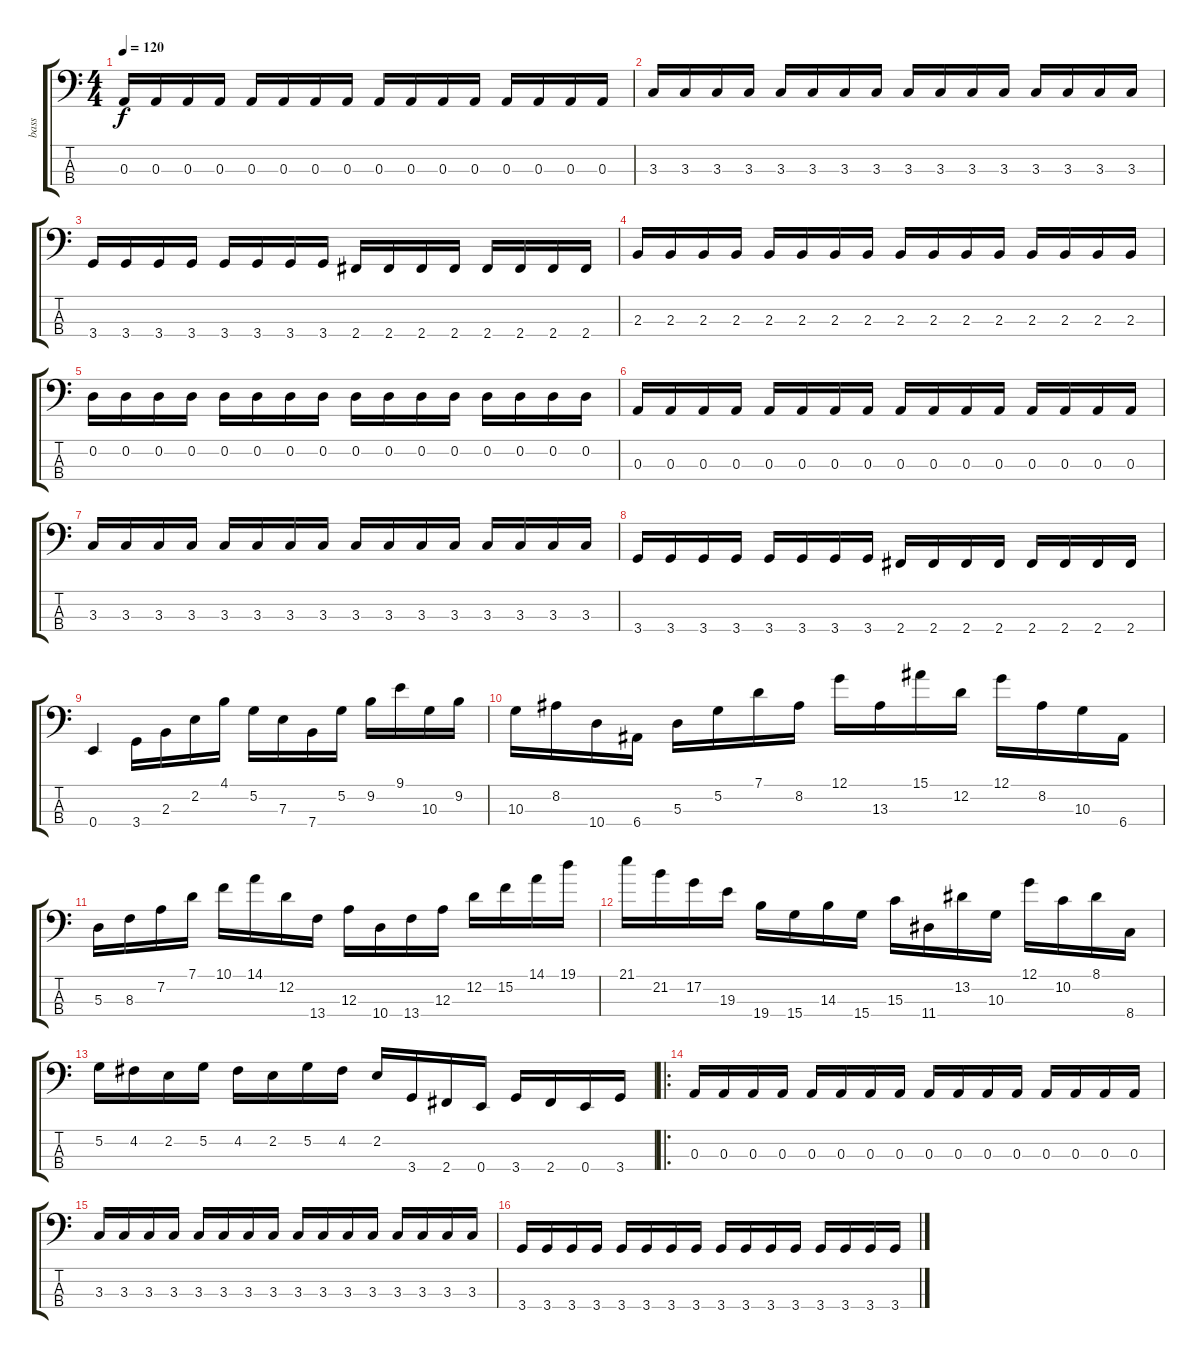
\track ("bass" "bass") {instrument electricbasspick}
\staff {score tabs}
\tuning (G2 D2 A1 E1) {hide}
\ts (4 4)
\tempo 120
\clef f4
\ks c
0.3.16{dy f} 0.3.16 0.3.16 0.3.16 0.3.16 0.3.16 0.3.16 0.3.16 0.3.16 0.3.16 0.3.16 0.3.16 0.3.16 0.3.16 0.3.16 0.3.16 |
3.3.16 3.3.16 3.3.16 3.3.16 3.3.16 3.3.16 3.3.16 3.3.16 3.3.16 3.3.16 3.3.16 3.3.16 3.3.16 3.3.16 3.3.16 3.3.16 |
3.4.16 3.4.16 3.4.16 3.4.16 3.4.16 3.4.16 3.4.16 3.4.16 2.4.16 2.4.16 2.4.16 2.4.16 2.4.16 2.4.16 2.4.16 2.4.16 |
2.3.16 2.3.16 2.3.16 2.3.16 2.3.16 2.3.16 2.3.16 2.3.16 2.3.16 2.3.16 2.3.16 2.3.16 2.3.16 2.3.16 2.3.16 2.3.16 |
0.2.16 0.2.16 0.2.16 0.2.16 0.2.16 0.2.16 0.2.16 0.2.16 0.2.16 0.2.16 0.2.16 0.2.16 0.2.16 0.2.16 0.2.16 0.2.16 |
0.3.16 0.3.16 0.3.16 0.3.16 0.3.16 0.3.16 0.3.16 0.3.16 0.3.16 0.3.16 0.3.16 0.3.16 0.3.16 0.3.16 0.3.16 0.3.16 |
3.3.16 3.3.16 3.3.16 3.3.16 3.3.16 3.3.16 3.3.16 3.3.16 3.3.16 3.3.16 3.3.16 3.3.16 3.3.16 3.3.16 3.3.16 3.3.16 |
3.4.16 3.4.16 3.4.16 3.4.16 3.4.16 3.4.16 3.4.16 3.4.16 2.4.16 2.4.16 2.4.16 2.4.16 2.4.16 2.4.16 2.4.16 2.4.16 |
0.4.4{volume 16} 3.4.16 2.3.16 2.2.16 4.1.16 5.2.16 7.3.16 7.4.16 5.2.16 9.2.16 9.1.16 10.3.16 9.2.16 |
10.3.16 8.2.16 10.4.16 6.4.16 5.3.16 5.2.16 7.1.16 8.2.16 12.1.16 13.3.16 15.1.16 12.2.16 12.1.16 8.2.16 10.3.16 6.4.16 |
5.3.16 8.3.16 7.2.16 7.1.16 10.1.16 14.1.16 12.2.16 13.4.16 12.3.16 10.4.16 13.4.16 12.3.16 12.2.16 15.2.16 14.1.16 19.1.16 |
21.1.16 21.2.16 17.2.16 19.3.16 19.4.16 15.4.16 14.3.16 15.4.16 15.3.16 11.4.16 13.2.16 10.3.16 12.1.16 10.2.16 8.1.16 8.4.16 |
5.2.16 4.2.16 2.2.16 5.2.16 4.2.16 2.2.16 5.2.16 4.2.16 2.2.16 3.4.16 2.4.16 0.4.16 3.4.16 2.4.16 0.4.16 3.4.16 |
\ro
0.3.16{volume 16} 0.3.16 0.3.16 0.3.16 0.3.16 0.3.16 0.3.16 0.3.16 0.3.16 0.3.16 0.3.16 0.3.16 0.3.16 0.3.16 0.3.16 0.3.16 |
3.3.16 3.3.16 3.3.16 3.3.16 3.3.16 3.3.16 3.3.16 3.3.16 3.3.16 3.3.16 3.3.16 3.3.16 3.3.16 3.3.16 3.3.16 3.3.16 |
3.4.16 3.4.16 3.4.16 3.4.16 3.4.16 3.4.16 3.4.16 3.4.16 3.4.16 3.4.16 3.4.16 3.4.16 3.4.16 3.4.16 3.4.16 3.4.16
